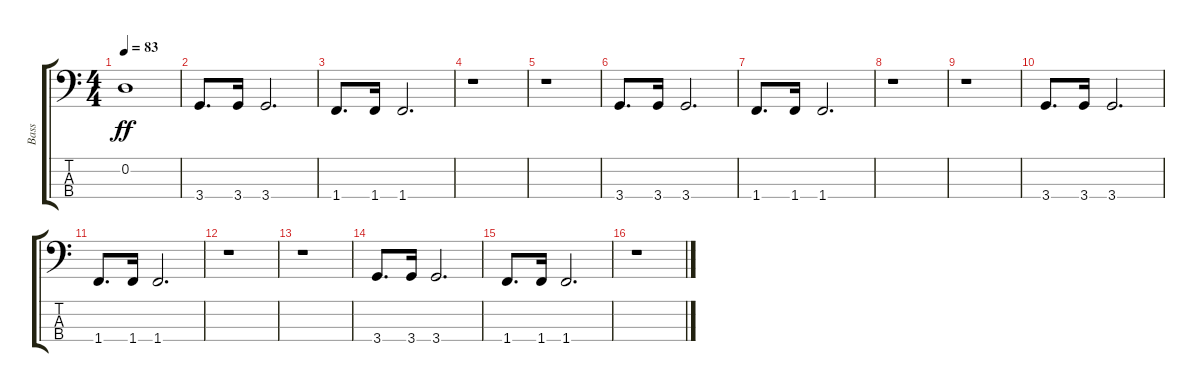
\track ("Bass" "Bass") {instrument electricbasspick}
\staff {score tabs}
\tuning (G2 D2 A1 E1) {hide}
\ts (4 4)
\tempo 83
\clef f4
\ks c
0.2.1{dy ff} |
3.4.8{d} 3.4.16 3.4.2{d} |
1.4.8{d} 1.4.16 1.4.2{d} |
r.1 |
r.1 |
3.4.8{d} 3.4.16 3.4.2{d} |
1.4.8{d} 1.4.16 1.4.2{d} |
r.1 |
r.1 |
3.4.8{d} 3.4.16 3.4.2{d} |
1.4.8{d} 1.4.16 1.4.2{d} |
r.1 |
r.1 |
3.4.8{d} 3.4.16 3.4.2{d} |
1.4.8{d} 1.4.16 1.4.2{d} |
r.1
